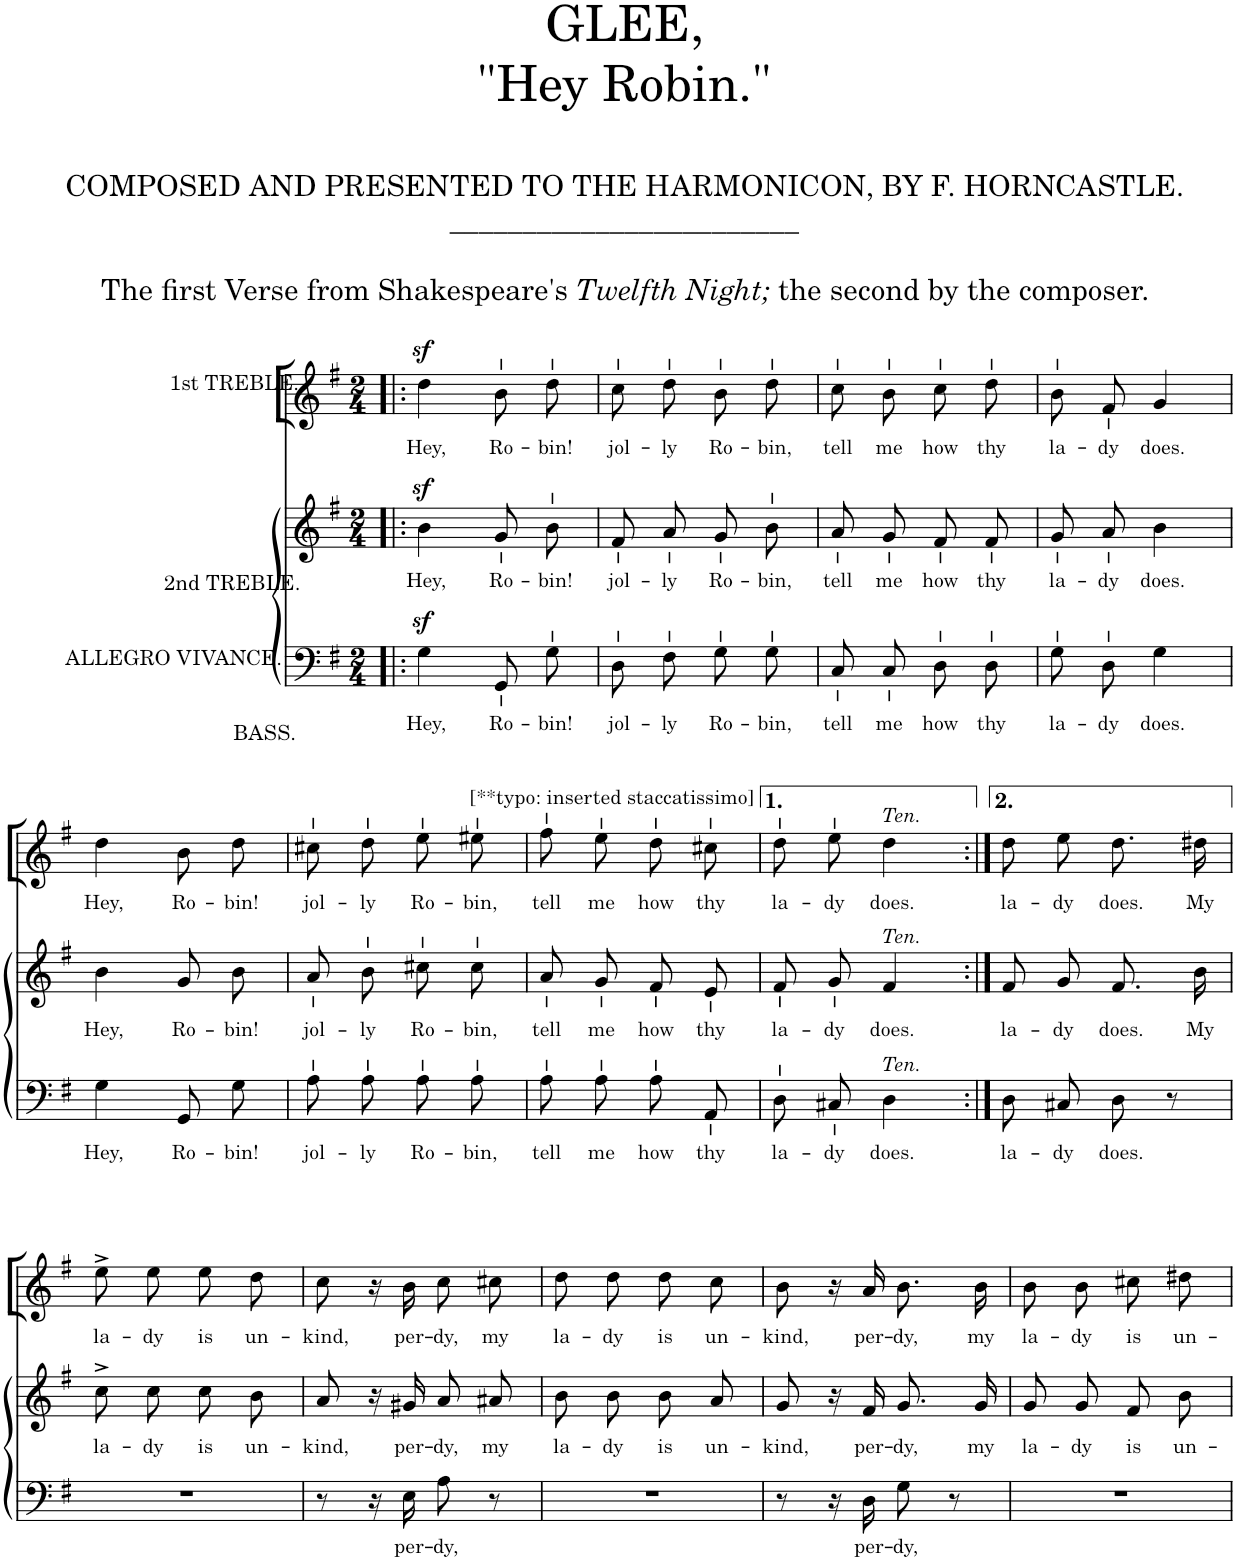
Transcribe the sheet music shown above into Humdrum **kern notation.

**kern	**text	**kern	**text	**kern	**text
*part3	*part3	*part2	*part2	*part1	*part1
*staff3	*staff3	*staff2	*staff2	*staff1	*staff1
*I"Baritone	*	*I"Alto	*	*I"Soprano	*
*clefF4	*	*clefG2	*	*clefG2	*
*k[f#]	*	*k[f#]	*	*k[f#]	*
*M2/4	*	*M2/4	*	*M2/4	*
=1!|:	=1!|:	=1!|:	=1!|:	=1!|:	=1!|:
!	!LO:LY:b	!	!LO:LY:b	!	!LO:LY:b
4Gz>'~\	Hey,	4bz>'~\	Hey,	4ddz>'~\	Hey,
!	!LO:LY:b	!	!LO:LY:b	!	!LO:LY:b
8GG/L	Ro-	8g/L	Ro-	8b\L	Ro-
!	!LO:LY:b	!	!LO:LY:b	!	!LO:LY:b
8G/J	-bin!	8b/J	-bin!	8dd\J	-bin!
=2	=2	=2	=2	=2	=2
!	!LO:LY:b	!	!LO:LY:b	!	!LO:LY:b
8D\L	jol-	8f#/L	jol-	8cc\L	jol-
!	!LO:LY:b	!	!LO:LY:b	!	!LO:LY:b
8F#\J	-ly	8a/J	-ly	8dd\J	-ly
!	!LO:LY:b	!	!LO:LY:b	!	!LO:LY:b
8G\L	Ro-	8g/L	Ro-	8b\L	Ro-
!	!LO:LY:b	!	!LO:LY:b	!	!LO:LY:b
8G\J	-bin,	8b/J	-bin,	8dd\J	-bin,
=3	=3	=3	=3	=3	=3
!	!LO:LY:b	!	!LO:LY:b	!	!LO:LY:b
8C/L	tell	8a/L	tell	8cc\L	tell
!	!LO:LY:b	!	!LO:LY:b	!	!LO:LY:b
8C/J	me	8g/J	me	8b\J	me
!	!LO:LY:b	!	!LO:LY:b	!	!LO:LY:b
8D\L	how	8f#/L	how	8cc\L	how
!	!LO:LY:b	!	!LO:LY:b	!	!LO:LY:b
8D\J	thy	8f#/J	thy	8dd\J	thy
=4	=4	=4	=4	=4	=4
!	!LO:LY:b	!	!LO:LY:b	!	!LO:LY:b
8G\L	la-	8g/L	la-	8b/L	la-
!	!LO:LY:b	!	!LO:LY:b	!	!LO:LY:b
8D\J	-dy	8a/J	-dy	8f#/J	-dy
!	!LO:LY:b	!	!LO:LY:b	!	!LO:LY:b
4G'~\	does.	4b'~\	does.	4g'~/	does.
!!LO:LB:g=z
=5	=5	=5	=5	=5	=5
!	!LO:LY:b	!	!LO:LY:b	!	!LO:LY:b
4G'~\	Hey,	4b'~\	Hey,	4dd'~\	Hey,
!	!LO:LY:b	!	!LO:LY:b	!	!LO:LY:b
8GG'~/L	Ro-	8g'~/L	Ro-	8b'~\L	Ro-
!	!LO:LY:b	!	!LO:LY:b	!	!LO:LY:b
8G'~/J	-bin!	8b'~/J	-bin!	8dd'~\J	-bin!
=6	=6	=6	=6	=6	=6
!	!LO:LY:b	!	!LO:LY:b	!	!LO:LY:b
8A\L	jol-	8a/L	jol-	8cc#X\L	jol-
!	!LO:LY:b	!	!LO:LY:b	!	!LO:LY:b
8A\J	-ly	8b/J	-ly	8dd\J	-ly
!	!LO:LY:b	!	!LO:LY:b	!	!LO:LY:b
8A\L	Ro-	8cc#X\L	Ro-	8ee\L	Ro-
!	!	!	!	!LO:TX:a:t=[**typo&colon; inserted staccatissimo]	!
!	!LO:LY:b	!	!LO:LY:b	!	!LO:LY:b
8A\J	-bin,	8cc#\J	-bin,	8ee#X\J	-bin,
=7	=7	=7	=7	=7	=7
!	!LO:LY:b	!	!LO:LY:b	!	!LO:LY:b
8A\L	tell	8a/L	tell	8ff#\L	tell
!	!LO:LY:b	!	!LO:LY:b	!	!LO:LY:b
8A\J	me	8g/J	me	8ee\J	me
!	!LO:LY:b	!	!LO:LY:b	!	!LO:LY:b
8A\L	how	8f#/L	how	8dd\L	how
!	!LO:LY:b	!	!LO:LY:b	!	!LO:LY:b
8AA\J	thy	8e/J	thy	8cc#X\J	thy
=8	=8	=8	=8	=8	=8
!	!LO:LY:b	!	!LO:LY:b	!	!LO:LY:b
8D/L	la-	8f#/L	la-	8dd\L	la-
!	!LO:LY:b	!	!LO:LY:b	!	!LO:LY:b
8C#X/J	-dy	8g/J	-dy	8ee\J	-dy
!	!	!	!	!LO:TX:a:i:t=Ten.	!
!	!	!LO:TX:a:i:t=Ten.	!	!	!
!LO:TX:a:i:t=Ten.	!	!	!	!	!
!	!LO:LY:b	!	!LO:LY:b	!	!LO:LY:b
4D;<'~\	does.	4f#;<'~/	does.	4dd;<'~\	does.
=9:|!	=9:|!	=9:|!	=9:|!	=9:|!	=9:|!
!	!LO:LY:b	!	!LO:LY:b	!	!LO:LY:b
8D'~/L	la-	8f#'~/L	la-	8dd'~\L	la-
!	!LO:LY:b	!	!LO:LY:b	!	!LO:LY:b
8C#X'~/J	-dy	8g'~/J	-dy	8ee'~\J	-dy
!	!LO:LY:b	!	!LO:LY:b	!	!LO:LY:b
8D'~\	does.	8.f#'~/L	does.	8.dd'~\L	does.
8r	.	.	.	.	.
!	!	!	!LO:LY:b	!	!LO:LY:b
.	.	16b'~/Jk	My	16dd#X'~\Jk	My
!!LO:LB:g=z
=10	=10	=10	=10	=10	=10
!	!	!	!LO:LY:b	!	!LO:LY:b
2r	.	8cc'~^\L	la-	8ee'~^\L	la-
!	!	!	!LO:LY:b	!	!LO:LY:b
.	.	8cc'~\J	-dy	8ee'~\J	-dy
!	!	!	!LO:LY:b	!	!LO:LY:b
.	.	8cc'~\L	is	8ee'~\L	is
!	!	!	!LO:LY:b	!	!LO:LY:b
.	.	8b'~\J	un-	8dd'~\J	un-
=11	=11	=11	=11	=11	=11
!	!	!	!LO:LY:b	!	!LO:LY:b
8r	.	8a/	-kind,	8cc\	-kind,
16r	.	16r	.	16r	.
!	!LO:LY:b	!	!LO:LY:b	!	!LO:LY:b
16E'~\	per-	16g#X'~/	per-	16b'~\	per-
!	!LO:LY:b	!	!LO:LY:b	!	!LO:LY:b
8A\	-dy,	8a'~/L	-dy,	8cc'~\L	-dy,
!	!	!	!LO:LY:b	!	!LO:LY:b
8r	.	8a#X'~/J	my	8cc#X'~\J	my
=12	=12	=12	=12	=12	=12
!	!	!	!LO:LY:b	!	!LO:LY:b
2r	.	8b'~\L	la-	8dd'~\L	la-
!	!	!	!LO:LY:b	!	!LO:LY:b
.	.	8b'~\J	-dy	8dd'~\J	-dy
!	!	!	!LO:LY:b	!	!LO:LY:b
.	.	8b'~/L	is	8dd'~\L	is
!	!	!	!LO:LY:b	!	!LO:LY:b
.	.	8a'~/J	un-	8cc'~\J	un-
=13	=13	=13	=13	=13	=13
!	!	!	!LO:LY:b	!	!LO:LY:b
8r	.	8g/	-kind,	8b\	-kind,
16r	.	16r	.	16r	.
!	!LO:LY:b	!	!LO:LY:b	!	!LO:LY:b
16D'~\	per-	16f#'~/	per-	16a'~/	per-
!	!LO:LY:b	!	!LO:LY:b	!	!LO:LY:b
8G\	-dy,	8.g'~/L	-dy,	8.b'~\L	-dy,
8r	.	.	.	.	.
!	!	!	!LO:LY:b	!	!LO:LY:b
.	.	16g'~/Jk	my	16b'~\Jk	my
=14	=14	=14	=14	=14	=14
!	!	!	!LO:LY:b	!	!LO:LY:b
2r	.	8g'~/L	la-	8b'~\L	la-
!	!	!	!LO:LY:b	!	!LO:LY:b
.	.	8g'~/J	-dy	8b'~\J	-dy
!	!	!	!LO:LY:b	!	!LO:LY:b
.	.	8f#'~/L	is	8cc#X'~\L	is
!	!	!	!LO:LY:b	!	!LO:LY:b
.	.	8b'~/J	un-	8dd#X'~\J	un-
=	=	=	=	=	=
*-	*-	*-	*-	*-	*-
